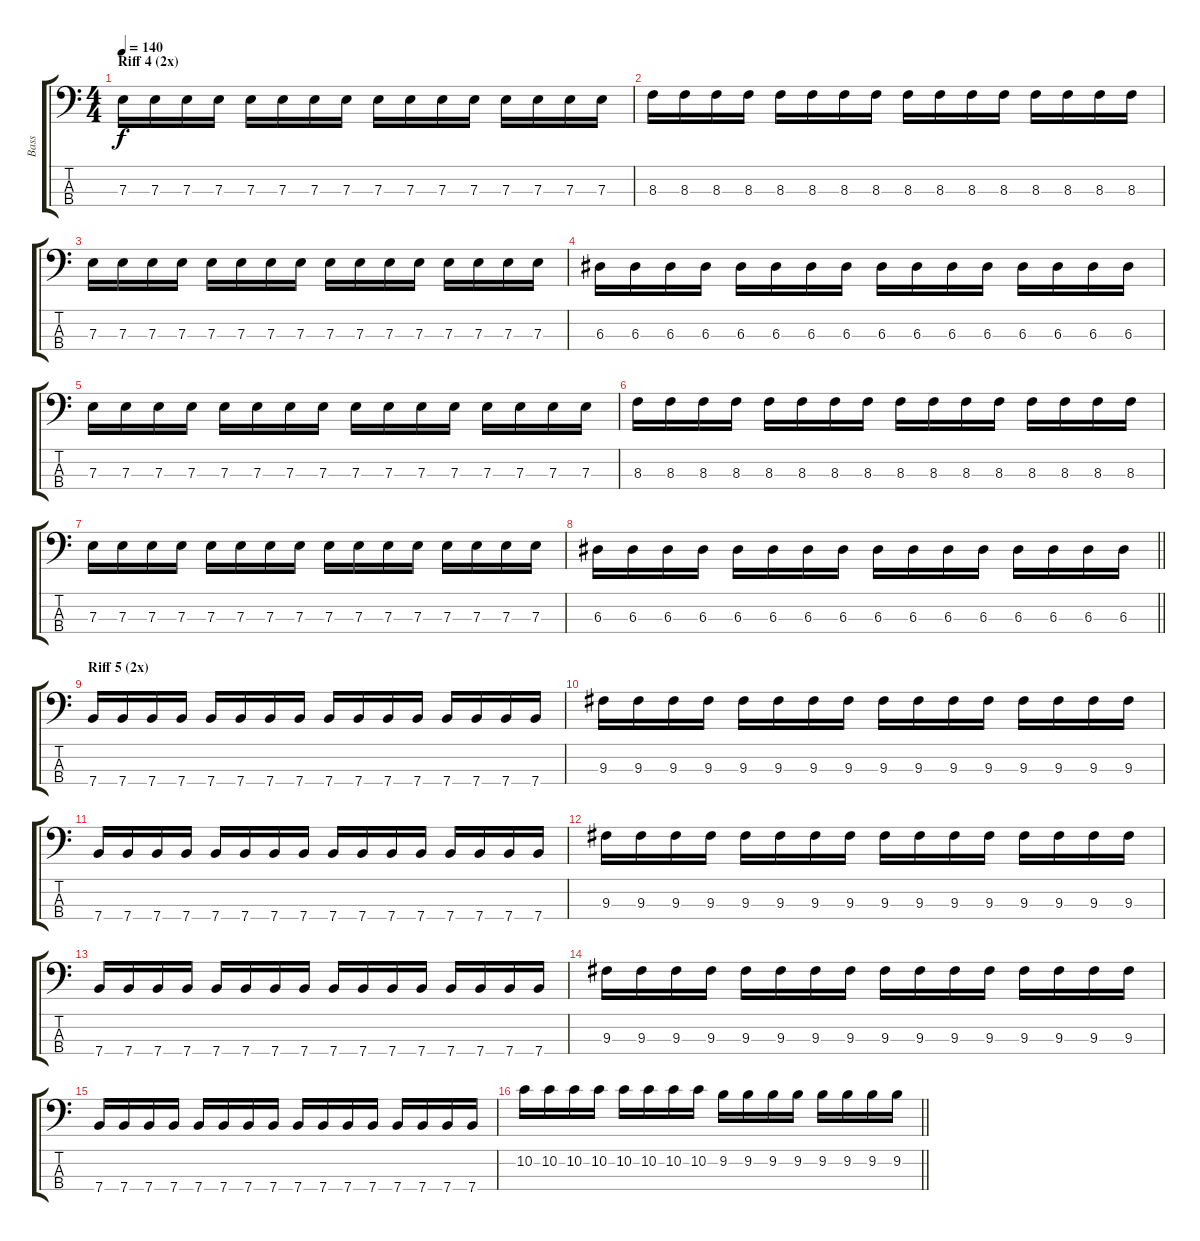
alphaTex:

\track ("Bass" "Bass") {instrument electricbasspick}
\staff {score tabs}
\tuning (G2 D2 A1 E1) {hide}
\ts (4 4)
\section ("" "Riff 4 (2x) ")
\tempo 140
\clef f4
\ks c
7.3.16{dy f} 7.3.16 7.3.16 7.3.16 7.3.16 7.3.16 7.3.16 7.3.16 7.3.16 7.3.16 7.3.16 7.3.16 7.3.16 7.3.16 7.3.16 7.3.16 |
8.3.16 8.3.16 8.3.16 8.3.16 8.3.16 8.3.16 8.3.16 8.3.16 8.3.16 8.3.16 8.3.16 8.3.16 8.3.16 8.3.16 8.3.16 8.3.16 |
7.3.16 7.3.16 7.3.16 7.3.16 7.3.16 7.3.16 7.3.16 7.3.16 7.3.16 7.3.16 7.3.16 7.3.16 7.3.16 7.3.16 7.3.16 7.3.16 |
6.3.16 6.3.16 6.3.16 6.3.16 6.3.16 6.3.16 6.3.16 6.3.16 6.3.16 6.3.16 6.3.16 6.3.16 6.3.16 6.3.16 6.3.16 6.3.16 |
7.3.16 7.3.16 7.3.16 7.3.16 7.3.16 7.3.16 7.3.16 7.3.16 7.3.16 7.3.16 7.3.16 7.3.16 7.3.16 7.3.16 7.3.16 7.3.16 |
8.3.16 8.3.16 8.3.16 8.3.16 8.3.16 8.3.16 8.3.16 8.3.16 8.3.16 8.3.16 8.3.16 8.3.16 8.3.16 8.3.16 8.3.16 8.3.16 |
7.3.16 7.3.16 7.3.16 7.3.16 7.3.16 7.3.16 7.3.16 7.3.16 7.3.16 7.3.16 7.3.16 7.3.16 7.3.16 7.3.16 7.3.16 7.3.16 |
\barLineRight lightlight
6.3.16 6.3.16 6.3.16 6.3.16 6.3.16 6.3.16 6.3.16 6.3.16 6.3.16 6.3.16 6.3.16 6.3.16 6.3.16 6.3.16 6.3.16 6.3.16 |
\section ("" "Riff 5 (2x)")
7.4.16 7.4.16 7.4.16 7.4.16 7.4.16 7.4.16 7.4.16 7.4.16 7.4.16 7.4.16 7.4.16 7.4.16 7.4.16 7.4.16 7.4.16 7.4.16 |
9.3.16 9.3.16 9.3.16 9.3.16 9.3.16 9.3.16 9.3.16 9.3.16 9.3.16 9.3.16 9.3.16 9.3.16 9.3.16 9.3.16 9.3.16 9.3.16 |
7.4.16 7.4.16 7.4.16 7.4.16 7.4.16 7.4.16 7.4.16 7.4.16 7.4.16 7.4.16 7.4.16 7.4.16 7.4.16 7.4.16 7.4.16 7.4.16 |
9.3.16 9.3.16 9.3.16 9.3.16 9.3.16 9.3.16 9.3.16 9.3.16 9.3.16 9.3.16 9.3.16 9.3.16 9.3.16 9.3.16 9.3.16 9.3.16 |
7.4.16 7.4.16 7.4.16 7.4.16 7.4.16 7.4.16 7.4.16 7.4.16 7.4.16 7.4.16 7.4.16 7.4.16 7.4.16 7.4.16 7.4.16 7.4.16 |
9.3.16 9.3.16 9.3.16 9.3.16 9.3.16 9.3.16 9.3.16 9.3.16 9.3.16 9.3.16 9.3.16 9.3.16 9.3.16 9.3.16 9.3.16 9.3.16 |
7.4.16 7.4.16 7.4.16 7.4.16 7.4.16 7.4.16 7.4.16 7.4.16 7.4.16 7.4.16 7.4.16 7.4.16 7.4.16 7.4.16 7.4.16 7.4.16 |
\barLineRight lightlight
10.2.16 10.2.16 10.2.16 10.2.16 10.2.16 10.2.16 10.2.16 10.2.16 9.2.16 9.2.16 9.2.16 9.2.16 9.2.16 9.2.16 9.2.16 9.2.16
